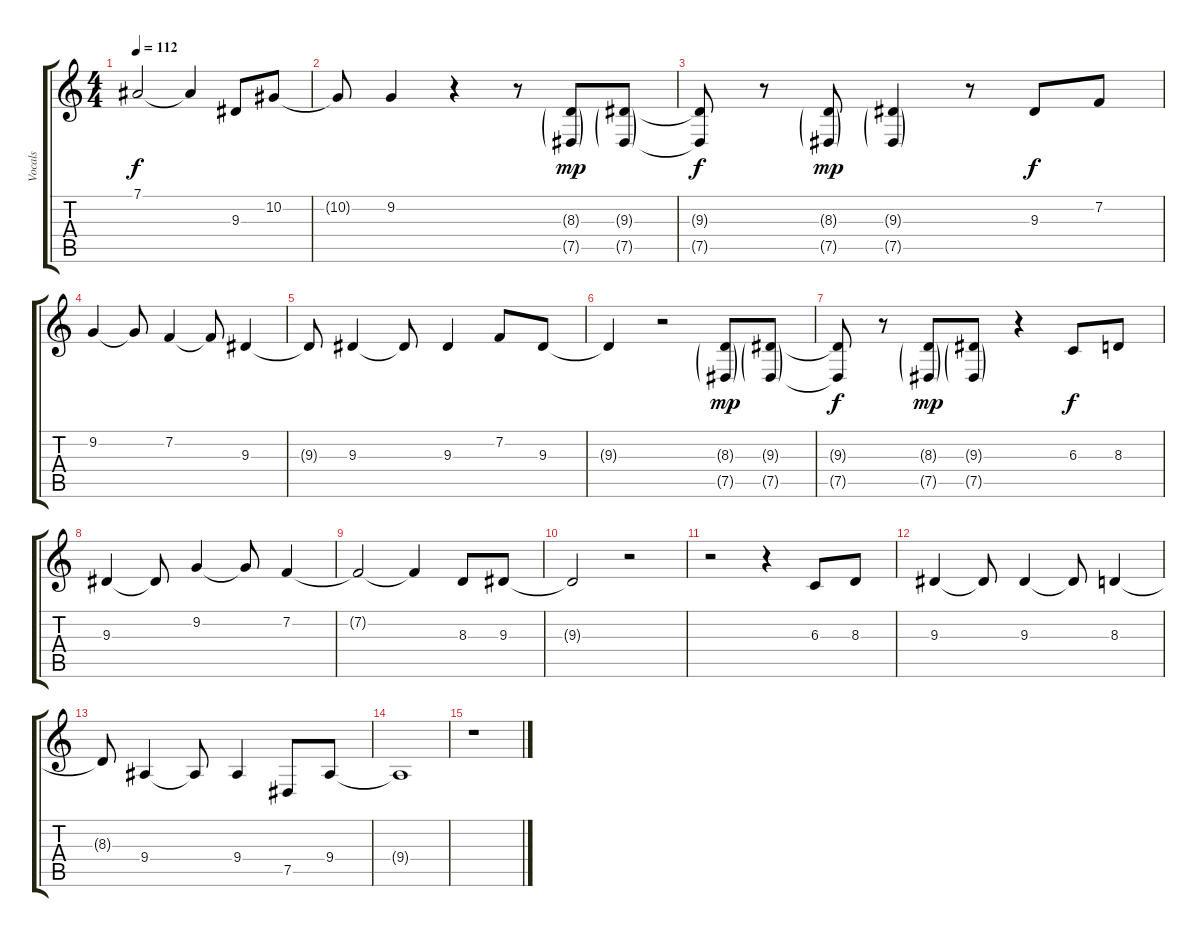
\track ("Vocals" "Vocals") {instrument lead6voice}
\staff {score tabs}
\tuning (Eb4 Bb3 Gb3 Db3 Ab2 Eb2) {hide}
\ts (4 4)
\tempo 112
\clef g2
\ks c
7.1{t}.2{dy f} 7.1{t}.4 9.3.8 10.2.8 |
10.2{t}.8 9.2.4 r.4 r.8 (8.3{g} 7.5{g}).8{dy mp} (9.3{g} 7.5{g}).8 |
(9.3{t} 7.5{t}).8{dy f} r.8 (8.3{g} 7.5{g}).8{dy mp} (9.3{g} 7.5{g}).4 r.8 9.3.8{dy f} 7.2.8 |
9.2.4 9.2{t}.8 7.2.4 7.2{t}.8 9.3.4 |
9.3{t}.8 9.3.4 9.3{t}.8 9.3.4 7.2.8 9.3.8 |
9.3{t}.4 r.2 (8.3{g} 7.5{g}).8{dy mp} (9.3{g} 7.5{g}).8 |
(9.3{t} 7.5{t}).8{dy f} r.8 (8.3{g} 7.5{g}).8{dy mp} (9.3{g} 7.5{g}).8 r.4 6.3.8{dy f} 8.3.8 |
9.3.4 9.3{t}.8 9.2.4 9.2{t}.8 7.2.4 |
7.2{t}.2 7.2{t}.4 8.3.8 9.3.8 |
9.3{t}.2 r.2 |
r.2 r.4 6.3.8 8.3.8 |
9.3.4 9.3{t}.8 9.3.4 9.3{t}.8 8.3.4 |
8.3{t}.8 9.4.4 9.4{t}.8 9.4.4 7.5.8 9.4.8 |
9.4{t}.1 |
r.1
